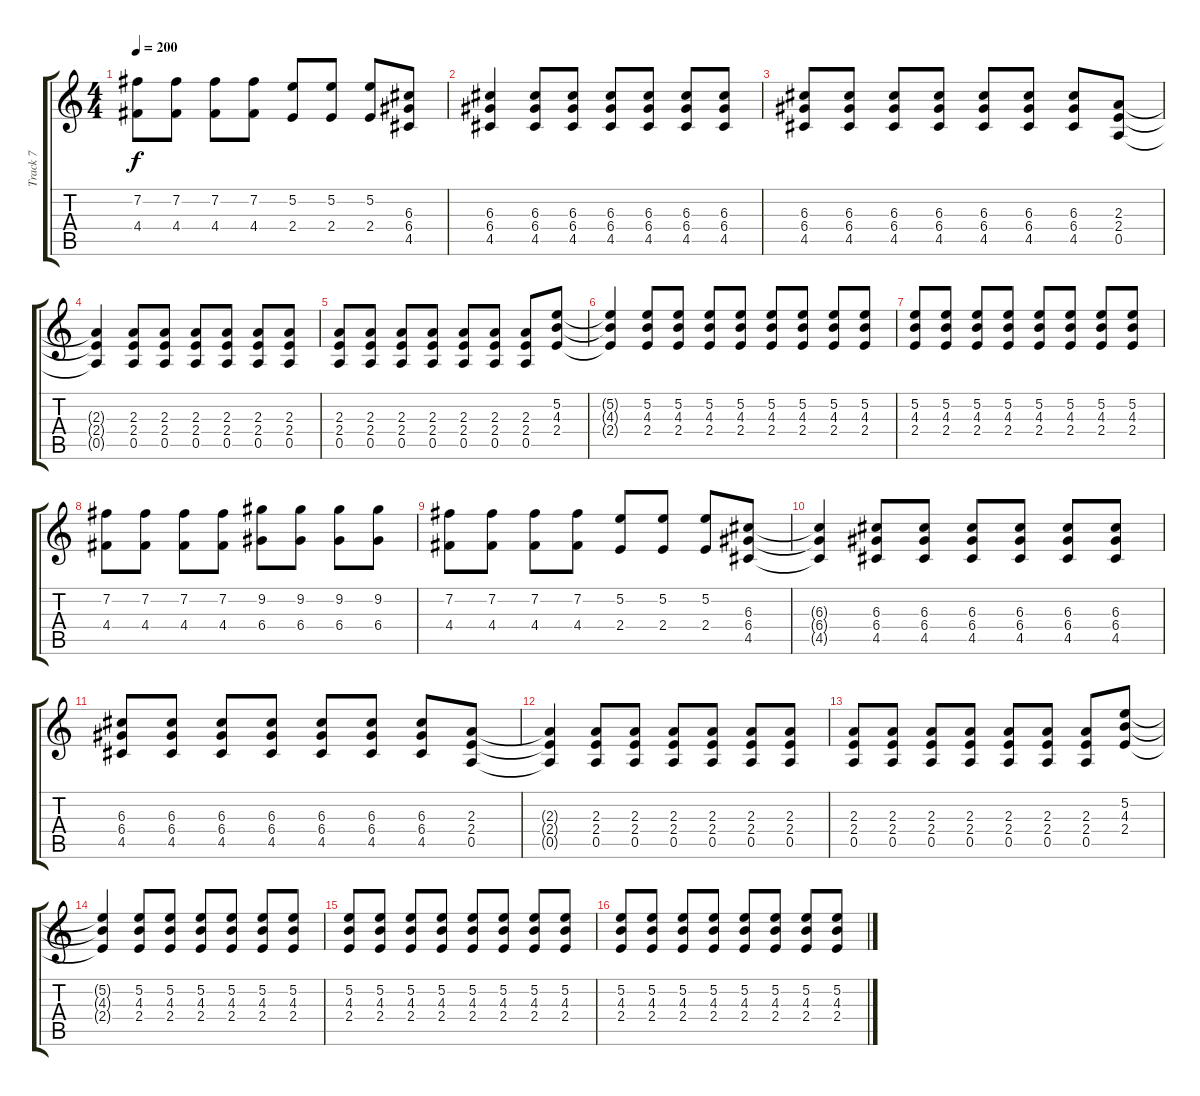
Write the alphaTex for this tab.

\track ("Track 7" "Track 7") {instrument overdrivenguitar}
\staff {score tabs}
\tuning (E4 B3 G3 D3 A2 E2) {hide}
\ts (4 4)
\tempo 200
\clef g2
\ks c
(7.2 4.4).8{dy f} (7.2 4.4).8 (7.2 4.4).8 (7.2 4.4).8 (5.2 2.4).8 (5.2 2.4).8 (5.2 2.4).8 (6.3 6.4 4.5).8 |
(6.3 6.4 4.5).4 (6.3 6.4 4.5).8 (6.3 6.4 4.5).8 (6.3 6.4 4.5).8 (6.3 6.4 4.5).8 (6.3 6.4 4.5).8 (6.3 6.4 4.5).8 |
(6.3 6.4 4.5).8 (6.3 6.4 4.5).8 (6.3 6.4 4.5).8 (6.3 6.4 4.5).8 (6.3 6.4 4.5).8 (6.3 6.4 4.5).8 (6.3 6.4 4.5).8 (2.3 2.4 0.5).8 |
(2.3{t} 2.4{t} 0.5{t}).4 (2.3 2.4 0.5).8 (2.3 2.4 0.5).8 (2.3 2.4 0.5).8 (2.3 2.4 0.5).8 (2.3 2.4 0.5).8 (2.3 2.4 0.5).8 |
(2.3 2.4 0.5).8 (2.3 2.4 0.5).8 (2.3 2.4 0.5).8 (2.3 2.4 0.5).8 (2.3 2.4 0.5).8 (2.3 2.4 0.5).8 (2.3 2.4 0.5).8 (5.2 4.3 2.4).8 |
(5.2{t} 4.3{t} 2.4{t}).4 (5.2 4.3 2.4).8 (5.2 4.3 2.4).8 (5.2 4.3 2.4).8 (5.2 4.3 2.4).8 (5.2 4.3 2.4).8 (5.2 4.3 2.4).8 (5.2 4.3 2.4).8 (5.2 4.3 2.4).8 |
(5.2 4.3 2.4).8 (5.2 4.3 2.4).8 (5.2 4.3 2.4).8 (5.2 4.3 2.4).8 (5.2 4.3 2.4).8 (5.2 4.3 2.4).8 (5.2 4.3 2.4).8 (5.2 4.3 2.4).8 |
(7.2 4.4).8 (7.2 4.4).8 (7.2 4.4).8 (7.2 4.4).8 (9.2 6.4).8 (9.2 6.4).8 (9.2 6.4).8 (9.2 6.4).8 |
(7.2 4.4).8 (7.2 4.4).8 (7.2 4.4).8 (7.2 4.4).8 (5.2 2.4).8 (5.2 2.4).8 (5.2 2.4).8 (6.3 6.4 4.5).8 |
(6.3{t} 6.4{t} 4.5{t}).4 (6.3 6.4 4.5).8 (6.3 6.4 4.5).8 (6.3 6.4 4.5).8 (6.3 6.4 4.5).8 (6.3 6.4 4.5).8 (6.3 6.4 4.5).8 |
(6.3 6.4 4.5).8 (6.3 6.4 4.5).8 (6.3 6.4 4.5).8 (6.3 6.4 4.5).8 (6.3 6.4 4.5).8 (6.3 6.4 4.5).8 (6.3 6.4 4.5).8 (2.3 2.4 0.5).8 |
(2.3{t} 2.4{t} 0.5{t}).4 (2.3 2.4 0.5).8 (2.3 2.4 0.5).8 (2.3 2.4 0.5).8 (2.3 2.4 0.5).8 (2.3 2.4 0.5).8 (2.3 2.4 0.5).8 |
(2.3 2.4 0.5).8 (2.3 2.4 0.5).8 (2.3 2.4 0.5).8 (2.3 2.4 0.5).8 (2.3 2.4 0.5).8 (2.3 2.4 0.5).8 (2.3 2.4 0.5).8 (5.2 4.3 2.4).8 |
(5.2{t} 4.3{t} 2.4{t}).4 (5.2 4.3 2.4).8 (5.2 4.3 2.4).8 (5.2 4.3 2.4).8 (5.2 4.3 2.4).8 (5.2 4.3 2.4).8 (5.2 4.3 2.4).8 |
(5.2 4.3 2.4).8 (5.2 4.3 2.4).8 (5.2 4.3 2.4).8 (5.2 4.3 2.4).8 (5.2 4.3 2.4).8 (5.2 4.3 2.4).8 (5.2 4.3 2.4).8 (5.2 4.3 2.4).8 |
(5.2 4.3 2.4).8 (5.2 4.3 2.4).8 (5.2 4.3 2.4).8 (5.2 4.3 2.4).8 (5.2 4.3 2.4).8 (5.2 4.3 2.4).8 (5.2 4.3 2.4).8 (5.2 4.3 2.4).8
